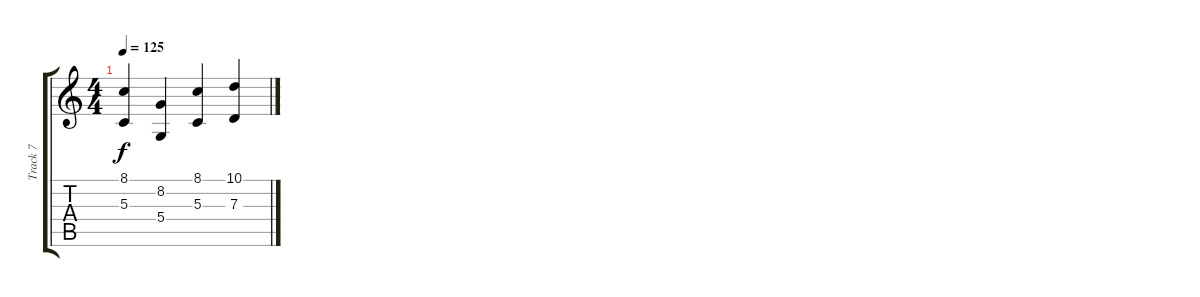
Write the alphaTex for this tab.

\track ("Track 7" "Track 7") {instrument stringensemble1}
\staff {score tabs}
\tuning (E4 B3 G3 D3 A2 E2) {hide}
\ts (4 4)
\tempo 125
\clef g2
\ks c
(8.1{t} 5.3{t}).4{dy f volume 6} (8.2 5.4).4 (8.1 5.3).4 (10.1 7.3).4
